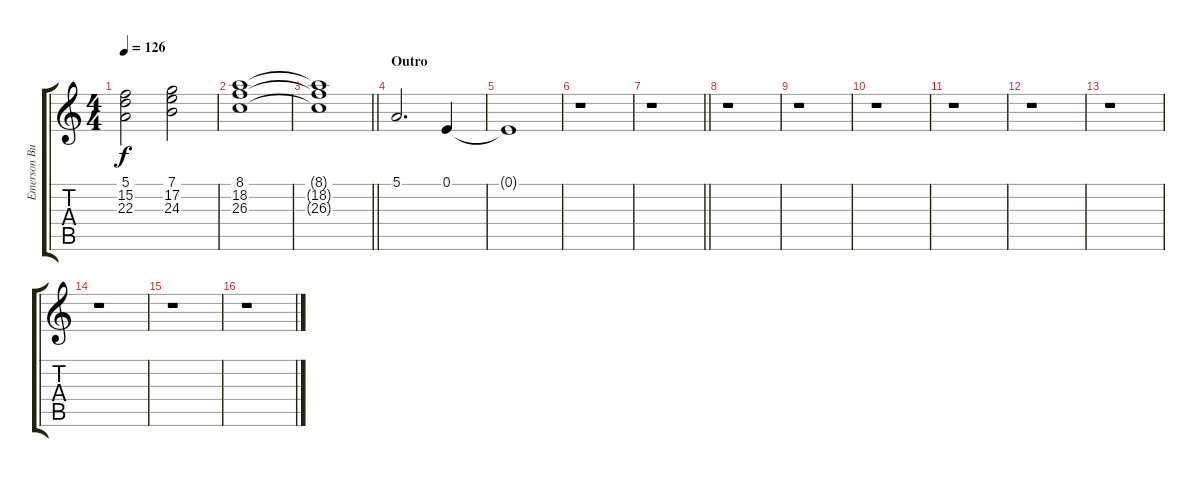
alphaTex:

\track ("Emerson Burton (Keyboard)" "Emerson Bu") {instrument stringensemble1}
\staff {score tabs}
\tuning (E4 B3 G3 D3 A2 E2) {hide}
\ts (4 4)
\tempo 126
\clef g2
\ks c
(5.1{t} 15.2{t} 22.3{t}).2{dy f} (7.1 17.2 24.3).2 |
(8.1 18.2 26.3).1 |
\barLineRight lightlight
(8.1{t} 18.2{t} 26.3{t}).1 |
\section ("" "Outro")
5.1.2{d} 0.1.4 |
0.1{t}.1 |
r.1 |
\barLineRight lightlight
r.1 |
r.1 |
r.1 |
r.1 |
r.1 |
r.1 |
r.1 |
r.1 |
r.1 |
r.1
